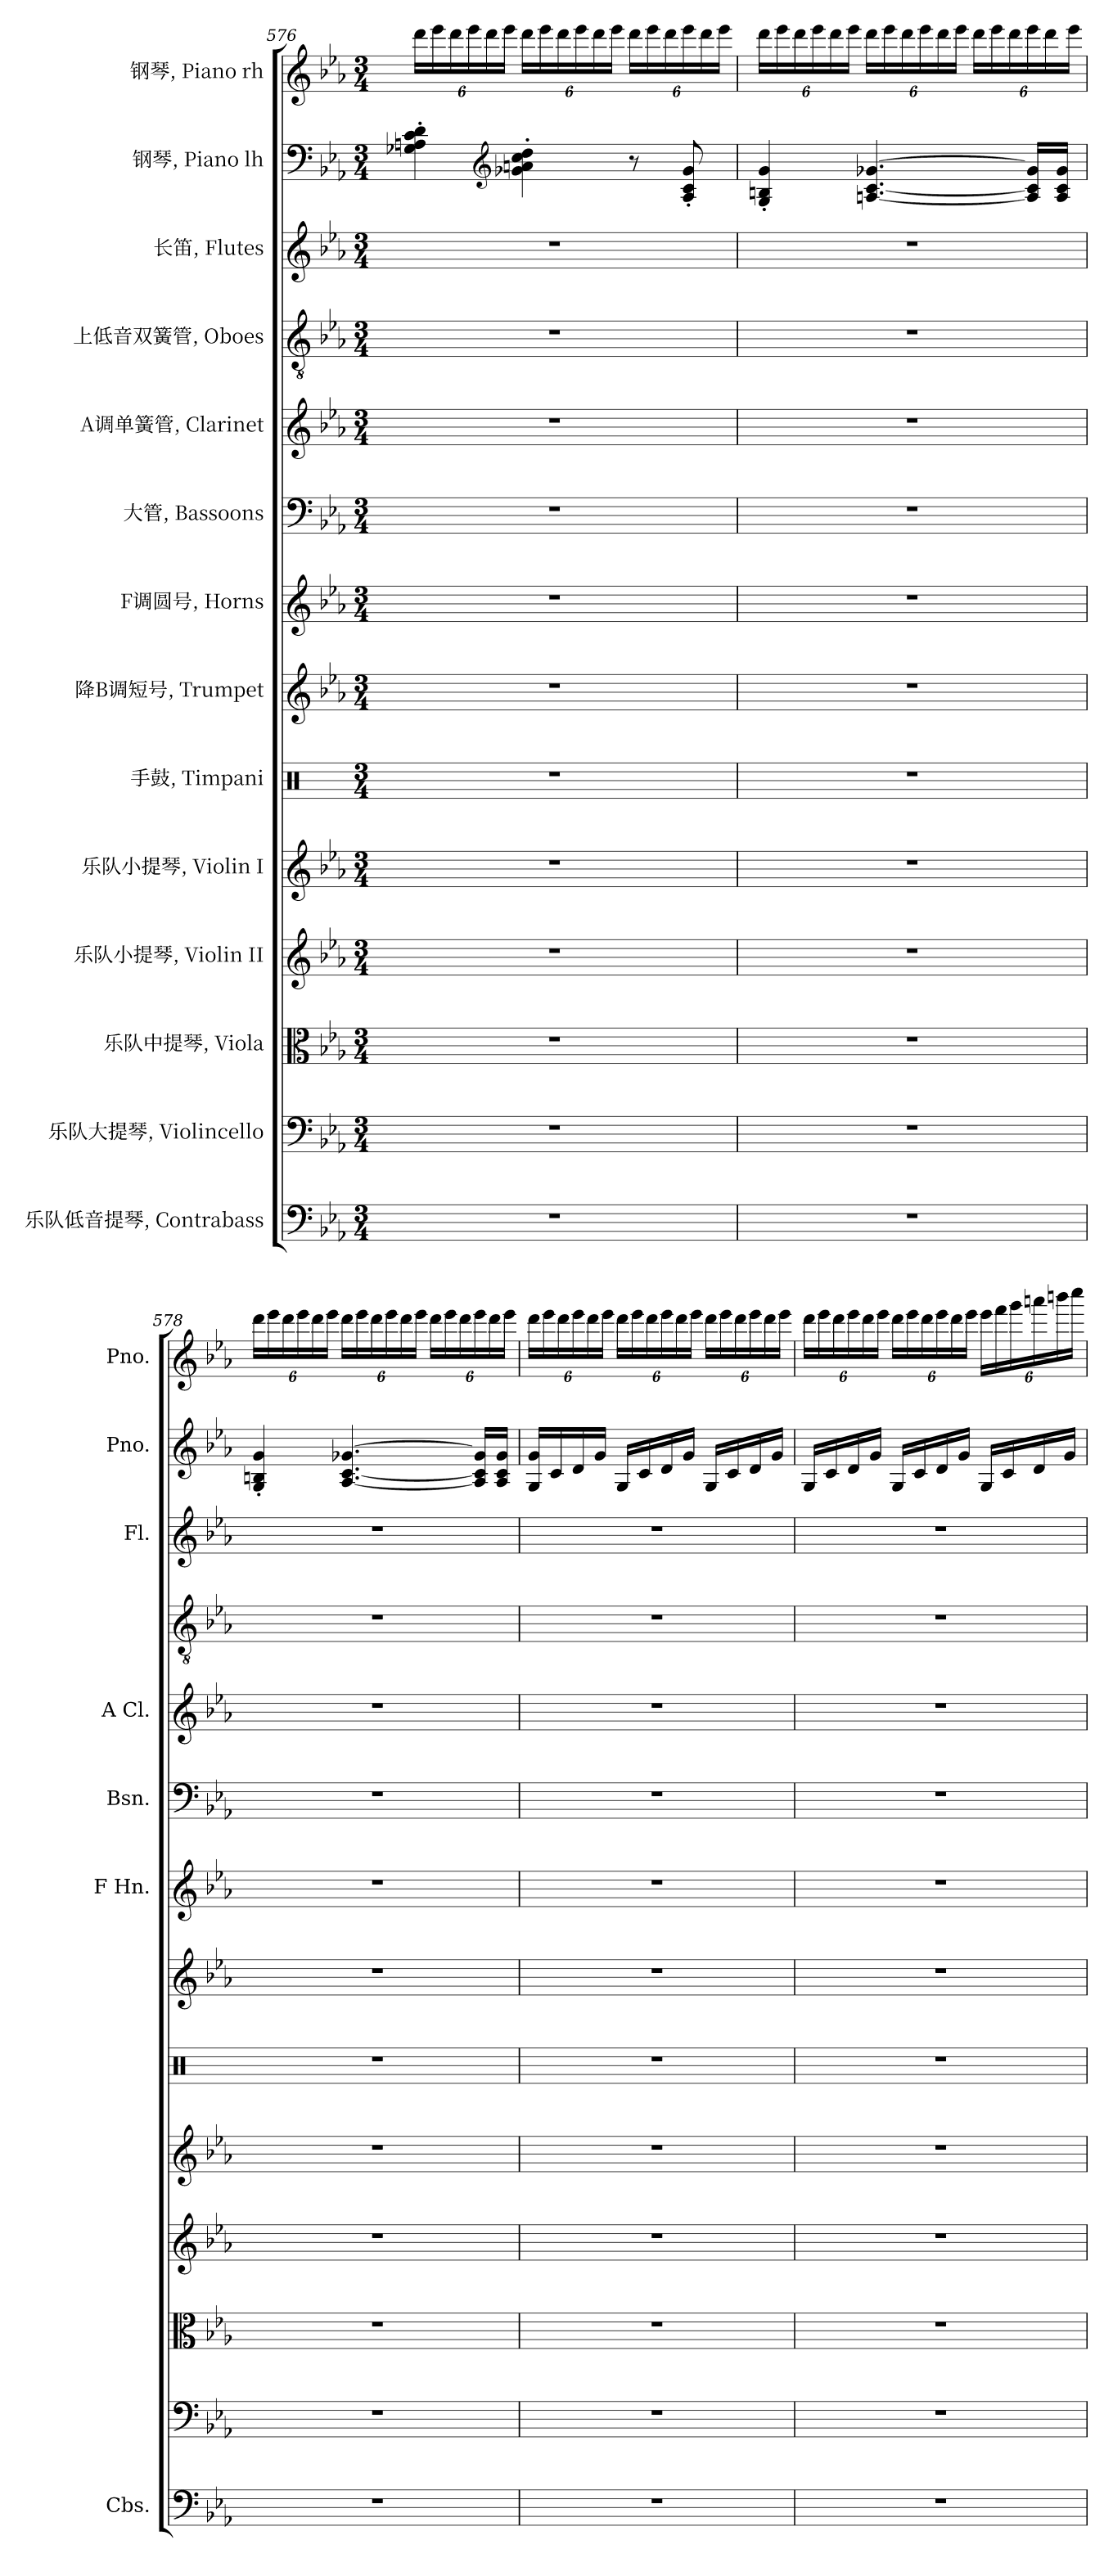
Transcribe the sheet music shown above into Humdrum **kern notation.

**kern	**kern	**kern	**kern	**kern	**kern	**kern	**kern	**kern	**kern	**kern	**kern	**kern	**kern
*part14	*part13	*part12	*part11	*part10	*part9	*part8	*part7	*part6	*part5	*part4	*part3	*part2	*part1
*staff14	*staff13	*staff12	*staff11	*staff10	*staff9	*staff8	*staff7	*staff6	*staff5	*staff4	*staff3	*staff2	*staff1
*I"乐队低音提琴, Contrabass	*I"乐队大提琴, Violincello	*I"乐队中提琴, Viola	*I"乐队小提琴, Violin II	*I"乐队小提琴, Violin I	*I"手鼓, Timpani	*I"降B调短号, Trumpet	*I"F调圆号, Horns	*I"大管, Bassoons	*I"A调单簧管, Clarinet	*I"上低音双簧管, Oboes	*I"长笛, Flutes	*I"钢琴, Piano lh	*I"钢琴, Piano rh
*I'Cbs.	*	*	*	*	*	*	*I'F Hn.	*I'Bsn.	*I'A Cl.	*	*I'Fl.	*I'Pno.	*I'Pno.
!!LO:PB:g=z
*clefF4	*clefF4	*clefC3	*clefG2	*clefG2	*clefX	*clefG2	*clefG2	*clefF4	*clefG2	*clefGv2	*clefG2	*clefF4	*clefG2
*ITrd7c12	*	*	*	*	*	*ITrd1c2	*ITrd4c7	*	*ITrd2c3	*	*	*	*
*k[b-e-a-]	*k[b-e-a-]	*k[b-e-a-]	*k[b-e-a-]	*k[b-e-a-]	*k[]	*k[b-e-a-d-g-]	*k[b-e-a-d-]	*k[b-e-a-]	*k[]	*k[b-e-a-]	*k[b-e-a-]	*k[b-e-a-]	*k[b-e-a-]
*M3/4	*M3/4	*M3/4	*M3/4	*M3/4	*M3/4	*M3/4	*M3/4	*M3/4	*M3/4	*M3/4	*M3/4	*M3/4	*M3/4
*	*	*	*	*	*	*	*	*	*	*	*	*	*Xbrackettup
=576	=576	=576	=576	=576	=576	=576	=576	=576	=576	=576	=576	=576	=576
2.r	2.r	2.r	2.r	2.r	2.r	2.r	2.r	2.r	2.r	2.r	2.r	4G-X\' 4An\' 4c\' 4d\'	24ddd\LL
.	.	.	.	.	.	.	.	.	.	.	.	.	24eee-\
.	.	.	.	.	.	.	.	.	.	.	.	.	24ddd\
.	.	.	.	.	.	.	.	.	.	.	.	.	24eee-\
.	.	.	.	.	.	.	.	.	.	.	.	.	24ddd\
.	.	.	.	.	.	.	.	.	.	.	.	.	24eee-\JJ
*	*	*	*	*	*	*	*	*	*	*	*	*clefG2	*
.	.	.	.	.	.	.	.	.	.	.	.	4g-X\' 4an\' 4cc\' 4dd\'	24ddd\LL
.	.	.	.	.	.	.	.	.	.	.	.	.	24eee-\
.	.	.	.	.	.	.	.	.	.	.	.	.	24ddd\
.	.	.	.	.	.	.	.	.	.	.	.	.	24eee-\
.	.	.	.	.	.	.	.	.	.	.	.	.	24ddd\
.	.	.	.	.	.	.	.	.	.	.	.	.	24eee-\JJ
.	.	.	.	.	.	.	.	.	.	.	.	8r	24ddd\LL
.	.	.	.	.	.	.	.	.	.	.	.	.	24eee-\
.	.	.	.	.	.	.	.	.	.	.	.	.	24ddd\
.	.	.	.	.	.	.	.	.	.	.	.	8A/' 8c/' 8g-/'	24eee-\
.	.	.	.	.	.	.	.	.	.	.	.	.	24ddd\
.	.	.	.	.	.	.	.	.	.	.	.	.	24eee-\JJ
!!LO:PB:g=z
=577	=577	=577	=577	=577	=577	=577	=577	=577	=577	=577	=577	=577	=577
2.r	2.r	2.r	2.r	2.r	2.r	2.r	2.r	2.r	2.r	2.r	2.r	4G/' 4Bn/' 4g/'	24ddd\LL
.	.	.	.	.	.	.	.	.	.	.	.	.	24eee-\
.	.	.	.	.	.	.	.	.	.	.	.	.	24ddd\
.	.	.	.	.	.	.	.	.	.	.	.	.	24eee-\
.	.	.	.	.	.	.	.	.	.	.	.	.	24ddd\
.	.	.	.	.	.	.	.	.	.	.	.	.	24eee-\JJ
.	.	.	.	.	.	.	.	.	.	.	.	[4.An/ [4.c/ [4.g-X/	24ddd\LL
.	.	.	.	.	.	.	.	.	.	.	.	.	24eee-\
.	.	.	.	.	.	.	.	.	.	.	.	.	24ddd\
.	.	.	.	.	.	.	.	.	.	.	.	.	24eee-\
.	.	.	.	.	.	.	.	.	.	.	.	.	24ddd\
.	.	.	.	.	.	.	.	.	.	.	.	.	24eee-\JJ
.	.	.	.	.	.	.	.	.	.	.	.	.	24ddd\LL
.	.	.	.	.	.	.	.	.	.	.	.	.	24eee-\
.	.	.	.	.	.	.	.	.	.	.	.	.	24ddd\
.	.	.	.	.	.	.	.	.	.	.	.	16A/] 16c/] 16g-/]LL	24eee-\
.	.	.	.	.	.	.	.	.	.	.	.	.	24ddd\
.	.	.	.	.	.	.	.	.	.	.	.	16A/ 16c/ 16g-/JJ	.
.	.	.	.	.	.	.	.	.	.	.	.	.	24eee-\JJ
!!LO:PB:g=z
=578	=578	=578	=578	=578	=578	=578	=578	=578	=578	=578	=578	=578	=578
2.r	2.r	2.r	2.r	2.r	2.r	2.r	2.r	2.r	2.r	2.r	2.r	4G/' 4Bn/' 4g/'	24ddd\LL
.	.	.	.	.	.	.	.	.	.	.	.	.	24eee-\
.	.	.	.	.	.	.	.	.	.	.	.	.	24ddd\
.	.	.	.	.	.	.	.	.	.	.	.	.	24eee-\
.	.	.	.	.	.	.	.	.	.	.	.	.	24ddd\
.	.	.	.	.	.	.	.	.	.	.	.	.	24eee-\JJ
.	.	.	.	.	.	.	.	.	.	.	.	[4.A-/ [4.c/ [4.g-X/	24ddd\LL
.	.	.	.	.	.	.	.	.	.	.	.	.	24eee-\
.	.	.	.	.	.	.	.	.	.	.	.	.	24ddd\
.	.	.	.	.	.	.	.	.	.	.	.	.	24eee-\
.	.	.	.	.	.	.	.	.	.	.	.	.	24ddd\
.	.	.	.	.	.	.	.	.	.	.	.	.	24eee-\JJ
.	.	.	.	.	.	.	.	.	.	.	.	.	24ddd\LL
.	.	.	.	.	.	.	.	.	.	.	.	.	24eee-\
.	.	.	.	.	.	.	.	.	.	.	.	.	24ddd\
.	.	.	.	.	.	.	.	.	.	.	.	16A-/] 16c/] 16g-/]LL	24eee-\
.	.	.	.	.	.	.	.	.	.	.	.	.	24ddd\
.	.	.	.	.	.	.	.	.	.	.	.	16A-/ 16c/ 16g-/JJ	.
.	.	.	.	.	.	.	.	.	.	.	.	.	24eee-\JJ
!!LO:PB:g=z
=579	=579	=579	=579	=579	=579	=579	=579	=579	=579	=579	=579	=579	=579
2.r	2.r	2.r	2.r	2.r	2.r	2.r	2.r	2.r	2.r	2.r	2.r	16G/ 16g/LL	24ddd\LL
.	.	.	.	.	.	.	.	.	.	.	.	.	24eee-\
.	.	.	.	.	.	.	.	.	.	.	.	16c/	.
.	.	.	.	.	.	.	.	.	.	.	.	.	24ddd\
.	.	.	.	.	.	.	.	.	.	.	.	16d/	24eee-\
.	.	.	.	.	.	.	.	.	.	.	.	.	24ddd\
.	.	.	.	.	.	.	.	.	.	.	.	16g/JJ	.
.	.	.	.	.	.	.	.	.	.	.	.	.	24eee-\JJ
.	.	.	.	.	.	.	.	.	.	.	.	16G/LL	24ddd\LL
.	.	.	.	.	.	.	.	.	.	.	.	.	24eee-\
.	.	.	.	.	.	.	.	.	.	.	.	16c/	.
.	.	.	.	.	.	.	.	.	.	.	.	.	24ddd\
.	.	.	.	.	.	.	.	.	.	.	.	16d/	24eee-\
.	.	.	.	.	.	.	.	.	.	.	.	.	24ddd\
.	.	.	.	.	.	.	.	.	.	.	.	16g/JJ	.
.	.	.	.	.	.	.	.	.	.	.	.	.	24eee-\JJ
.	.	.	.	.	.	.	.	.	.	.	.	16G/LL	24ddd\LL
.	.	.	.	.	.	.	.	.	.	.	.	.	24eee-\
.	.	.	.	.	.	.	.	.	.	.	.	16c/	.
.	.	.	.	.	.	.	.	.	.	.	.	.	24ddd\
.	.	.	.	.	.	.	.	.	.	.	.	16d/	24eee-\
.	.	.	.	.	.	.	.	.	.	.	.	.	24ddd\
.	.	.	.	.	.	.	.	.	.	.	.	16g/JJ	.
.	.	.	.	.	.	.	.	.	.	.	.	.	24eee-\JJ
!!LO:PB:g=z
=580	=580	=580	=580	=580	=580	=580	=580	=580	=580	=580	=580	=580	=580
2.r	2.r	2.r	2.r	2.r	2.r	2.r	2.r	2.r	2.r	2.r	2.r	16G/LL	24ddd\LL
.	.	.	.	.	.	.	.	.	.	.	.	.	24eee-\
.	.	.	.	.	.	.	.	.	.	.	.	16c/	.
.	.	.	.	.	.	.	.	.	.	.	.	.	24ddd\
.	.	.	.	.	.	.	.	.	.	.	.	16d/	24eee-\
.	.	.	.	.	.	.	.	.	.	.	.	.	24ddd\
.	.	.	.	.	.	.	.	.	.	.	.	16g/JJ	.
.	.	.	.	.	.	.	.	.	.	.	.	.	24eee-\JJ
.	.	.	.	.	.	.	.	.	.	.	.	16G/LL	24ddd\LL
.	.	.	.	.	.	.	.	.	.	.	.	.	24eee-\
.	.	.	.	.	.	.	.	.	.	.	.	16c/	.
.	.	.	.	.	.	.	.	.	.	.	.	.	24ddd\
.	.	.	.	.	.	.	.	.	.	.	.	16d/	24eee-\
.	.	.	.	.	.	.	.	.	.	.	.	.	24ddd\
.	.	.	.	.	.	.	.	.	.	.	.	16g/JJ	.
.	.	.	.	.	.	.	.	.	.	.	.	.	24eee-\JJ
.	.	.	.	.	.	.	.	.	.	.	.	16G/LL	24eee-\LL
.	.	.	.	.	.	.	.	.	.	.	.	.	24fff\
.	.	.	.	.	.	.	.	.	.	.	.	16c/	.
.	.	.	.	.	.	.	.	.	.	.	.	.	24ggg\
.	.	.	.	.	.	.	.	.	.	.	.	16d/	24aaan\
.	.	.	.	.	.	.	.	.	.	.	.	.	24bbbn\
.	.	.	.	.	.	.	.	.	.	.	.	16g/JJ	.
.	.	.	.	.	.	.	.	.	.	.	.	.	24cccc\JJ
=	=	=	=	=	=	=	=	=	=	=	=	=	=
*-	*-	*-	*-	*-	*-	*-	*-	*-	*-	*-	*-	*-	*-
